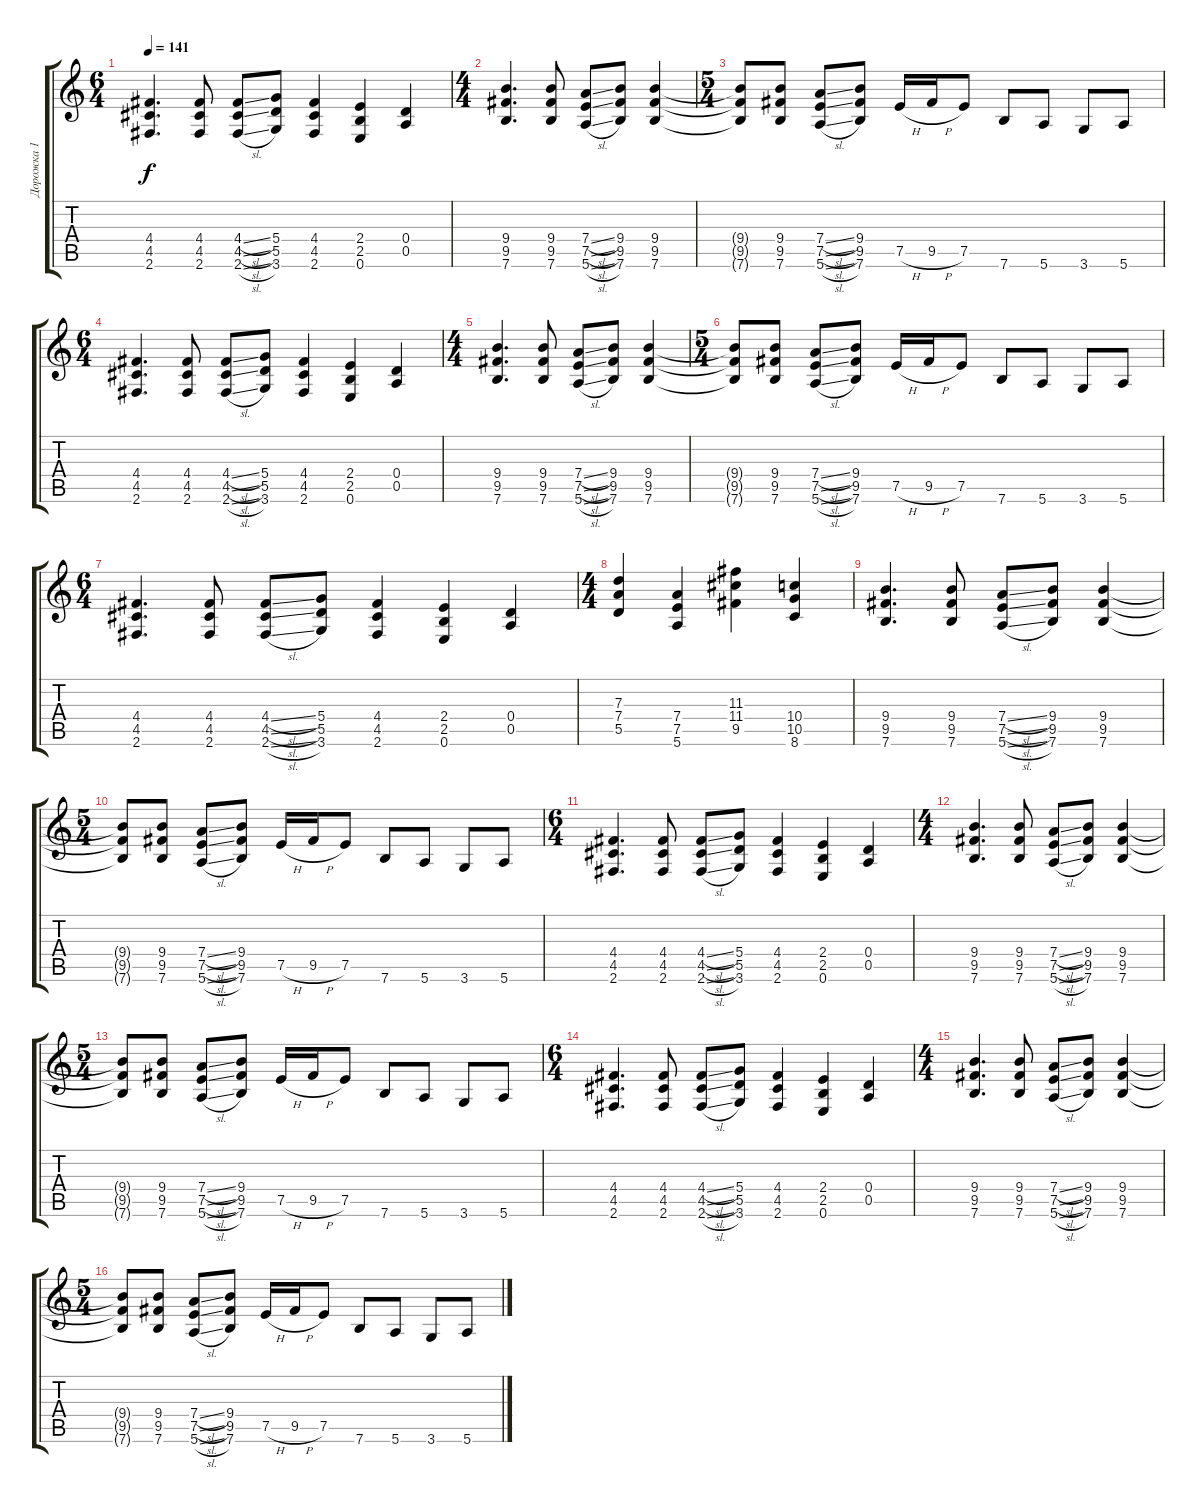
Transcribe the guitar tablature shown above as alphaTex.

\track ("Дорожка 1" "Дорожка 1") {instrument overdrivenguitar}
\staff {score tabs}
\tuning (E4 B3 G3 D3 A2 E2) {hide}
\ts (6 4)
\tempo 141
\clef g2
\ks c
(4.4 4.5 2.6).4{d dy f} (4.4 4.5 2.6).8 (4.4{sl} 4.5{sl} 2.6{sl}).8 (5.4 5.5 3.6).8 (4.4 4.5 2.6).4 (2.4 2.5 0.6).4 (0.4 0.5).4 |
\ts (4 4)
(9.4 9.5 7.6).4{d} (9.4 9.5 7.6).8 (7.4{sl} 7.5{sl} 5.6{sl}).8 (9.4 9.5 7.6).8 (9.4 9.5 7.6).4 |
\ts (5 4)
(9.4{t} 9.5{t} 7.6{t}).8 (9.4 9.5 7.6).8 (7.4{sl} 7.5{sl} 5.6{sl}).8 (9.4 9.5 7.6).8 7.5{h}.16 9.5{h}.16 7.5.8 7.6.8 5.6.8 3.6.8 5.6.8 |
\ts (6 4)
(4.4 4.5 2.6).4{d} (4.4 4.5 2.6).8 (4.4{sl} 4.5{sl} 2.6{sl}).8 (5.4 5.5 3.6).8 (4.4 4.5 2.6).4 (2.4 2.5 0.6).4 (0.4 0.5).4 |
\ts (4 4)
(9.4 9.5 7.6).4{d} (9.4 9.5 7.6).8 (7.4{sl} 7.5{sl} 5.6{sl}).8 (9.4 9.5 7.6).8 (9.4 9.5 7.6).4 |
\ts (5 4)
(9.4{t} 9.5{t} 7.6{t}).8 (9.4 9.5 7.6).8 (7.4{sl} 7.5{sl} 5.6{sl}).8 (9.4 9.5 7.6).8 7.5{h}.16 9.5{h}.16 7.5.8 7.6.8 5.6.8 3.6.8 5.6.8 |
\ts (6 4)
(4.4 4.5 2.6).4{d} (4.4 4.5 2.6).8 (4.4{sl} 4.5{sl} 2.6{sl}).8 (5.4 5.5 3.6).8 (4.4 4.5 2.6).4 (2.4 2.5 0.6).4 (0.4 0.5).4 |
\ts (4 4)
(7.3 7.4 5.5).4 (7.4 7.5 5.6).4 (11.3 11.4 9.5).4 (10.4 10.5 8.6).4 |
(9.4 9.5 7.6).4{d} (9.4 9.5 7.6).8 (7.4{sl} 7.5{sl} 5.6{sl}).8 (9.4 9.5 7.6).8 (9.4 9.5 7.6).4 |
\ts (5 4)
(9.4{t} 9.5{t} 7.6{t}).8 (9.4 9.5 7.6).8 (7.4{sl} 7.5{sl} 5.6{sl}).8 (9.4 9.5 7.6).8 7.5{h}.16 9.5{h}.16 7.5.8 7.6.8 5.6.8 3.6.8 5.6.8 |
\ts (6 4)
(4.4 4.5 2.6).4{d} (4.4 4.5 2.6).8 (4.4{sl} 4.5{sl} 2.6{sl}).8 (5.4 5.5 3.6).8 (4.4 4.5 2.6).4 (2.4 2.5 0.6).4 (0.4 0.5).4 |
\ts (4 4)
(9.4 9.5 7.6).4{d} (9.4 9.5 7.6).8 (7.4{sl} 7.5{sl} 5.6{sl}).8 (9.4 9.5 7.6).8 (9.4 9.5 7.6).4 |
\ts (5 4)
(9.4{t} 9.5{t} 7.6{t}).8 (9.4 9.5 7.6).8 (7.4{sl} 7.5{sl} 5.6{sl}).8 (9.4 9.5 7.6).8 7.5{h}.16 9.5{h}.16 7.5.8 7.6.8 5.6.8 3.6.8 5.6.8 |
\ts (6 4)
(4.4 4.5 2.6).4{d} (4.4 4.5 2.6).8 (4.4{sl} 4.5{sl} 2.6{sl}).8 (5.4 5.5 3.6).8 (4.4 4.5 2.6).4 (2.4 2.5 0.6).4 (0.4 0.5).4 |
\ts (4 4)
(9.4 9.5 7.6).4{d} (9.4 9.5 7.6).8 (7.4{sl} 7.5{sl} 5.6{sl}).8 (9.4 9.5 7.6).8 (9.4 9.5 7.6).4 |
\ts (5 4)
(9.4{t} 9.5{t} 7.6{t}).8 (9.4 9.5 7.6).8 (7.4{sl} 7.5{sl} 5.6{sl}).8 (9.4 9.5 7.6).8 7.5{h}.16 9.5{h}.16 7.5.8 7.6.8 5.6.8 3.6.8 5.6.8
